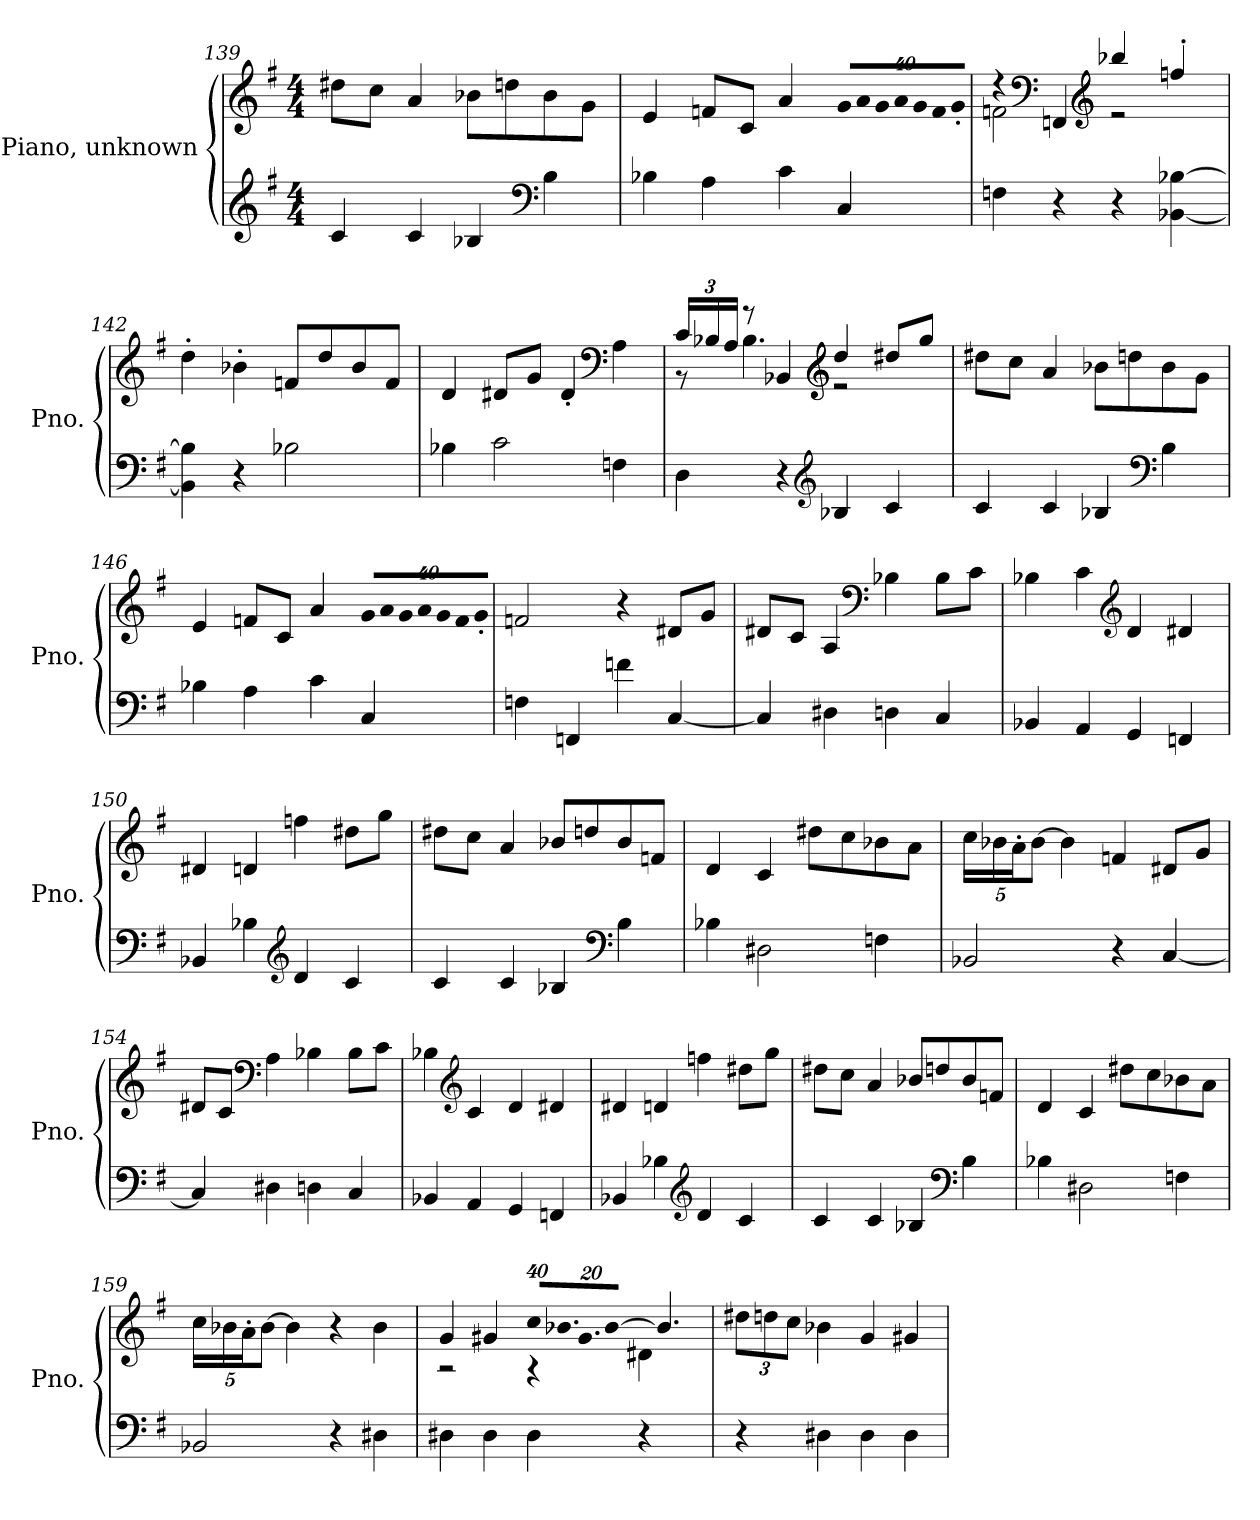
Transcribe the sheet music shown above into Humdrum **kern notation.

**kern	**kern
*part1	*part1
*staff2	*staff1
*I"Piano, unknown	*
*I'Pno.	*
!!LO:LB:g=z
*clefG2	*clefG2
*k[f#]	*k[f#]
*M4/4	*M4/4
=139	=139
4c/	8dd#X\L
.	8cc\J
4c/	4a/
4B-X/	8b-X\L
.	8ddn\
*clefF4	*
4B-\	8b-\
.	8g\J
=140	=140
4B-X\	4e/
4A\	8fn/L
.	8c/J
4c\	4a/
*	*Xbrackettup
!	!LO:N:vis=32
4C/	640%23g/LLL
!	!LO:N:vis=32
.	640%23a/
!	!LO:N:vis=32
.	640%23g/
!	!LO:N:vis=32
.	640%23a/
!	!LO:N:vis=32
.	640%23g/
!	!LO:N:vis=32
.	640%23f/
!	!LO:N:vis=32
.	640%23g'/JJJ
640ryy	.
=141	=141
*	*^
4Fn\	4r	2fn\
*	*clefF4	*
4r	4FFn/	.
*	*clefG2	*
4r	4bb-X/	2r
[4BB-X\ [4B-X\	4ffn'/	.
*	*v	*v
=142	=142
4BB-\] 4B-\]	4dd'\
4r	4b-X'\
2B-X\	8fn/L
.	8dd/
.	8b-/
.	8f/J
!!LO:LB:g=z
=143	=143
4B-X\	4d/
2c\	8d#X/L
.	8g/J
.	4d#'/
*	*clefF4
4Fn\	4A\
=144	=144
*	*^
4D\	24c/LL	8r
.	24B-X/	.
.	24A/JJ	.
.	8r	4.B-\
4r	4BB-X/	.
*clefG2	*clefG2	*
4B-X/	4dd/	2r
4c/	8dd#X/L	.
.	8gg/J	.
*	*v	*v
=145	=145
4c/	8dd#X\L
.	8cc\J
4c/	4a/
4B-X/	8b-X\L
.	8ddn\
*clefF4	*
4B-\	8b-\
.	8g\J
=146	=146
4B-X\	4e/
4A\	8fn/L
.	8c/J
4c\	4a/
!	!LO:N:vis=32
4C/	640%23g/LLL
!	!LO:N:vis=32
.	640%23a/
!	!LO:N:vis=32
.	640%23g/
!	!LO:N:vis=32
.	640%23a/
!	!LO:N:vis=32
.	640%23g/
!	!LO:N:vis=32
.	640%23f/
!	!LO:N:vis=32
.	640%23g'/JJJ
640ryy	.
!!LO:LB:g=z
=147	=147
4Fn\	2fn/
4FFn/	.
4fn\	4r
[4C/	8d#X/L
.	8g/J
=148	=148
4C/]	8d#X/L
.	8c/J
4D#X\	4A/
*	*clefF4
4Dn\	4B-X\
4C/	8B-\L
.	8c\J
=149	=149
4BB-X/	4B-X\
4AA/	4c\
*	*clefG2
4GG/	4d/
4FFn/	4d#X/
=150	=150
4BB-X/	4d#X/
4B-X\	4dn/
*clefG2	*
4d/	4ffn\
4c/	8dd#X\L
.	8gg\J
=151	=151
4c/	8dd#X\L
.	8cc\J
4c/	4a/
4B-X/	8b-X/L
.	8ddn/
*clefF4	*
4B-\	8b-/
.	8fn/J
!!LO:LB:g=z
=152	=152
4B-X\	4d/
2D#X\	4c/
.	8dd#X\L
.	8cc\
4Fn\	8b-X\
.	8a\J
=153	=153
2BB-X/	20cc\LL
.	20b-X\
.	20a'\J
.	[10b-\J
.	4b-\]
4r	4fn/
[4C/	8d#X/L
.	8g/J
=154	=154
4C/]	8d#X/L
.	8c/J
*	*clefF4
4D#X\	4A\
4Dn\	4B-X\
4C/	8B-\L
.	8c\J
=155	=155
4BB-X/	4B-X\
*	*clefG2
4AA/	4c/
4GG/	4d/
4FFn/	4d#X/
!!LO:LB:g=z
=156	=156
4BB-X/	4d#X/
4B-X\	4dn/
*clefG2	*
4d/	4ffn\
4c/	8dd#X\L
.	8gg\J
=157	=157
4c/	8dd#X\L
.	8cc\J
4c/	4a/
4B-X/	8b-X/L
.	8ddn/
*clefF4	*
4B-\	8b-/
.	8fn/J
=158	=158
4B-X\	4d/
2D#X\	4c/
.	8dd#X\L
.	8cc\
4Fn\	8b-X\
.	8a\J
=159	=159
2BB-X/	20cc\LL
.	20b-X\
.	20a'\J
.	[10b-\J
.	4b-\]
4r	4r
4D#X\	4b-\
!!LO:PB:g=z
=160	=160
*	*^
4D#X\	4g/	2r
4D#\	4g#X/	.
!	!LO:N:vis=32	!
4D#\	640%23cc/LLL	4r
!	!LO:N:vis=64.	!
.	640%17b-X/L	.
!	!LO:N:vis=64.	!
.	640%17g#/J	.
!	!LO:N:vis=32	!
.	[640%23b-/JJJ	.
.	4.b-/]	.
4r	.	4d#X\
*	*v	*v
=161	=161
4r	12dd#X\L
.	12ddn\
.	12cc\J
4D#X\	4b-X\
4D#\	4g/
4D#\	4g#X/
=	=
*-	*-
